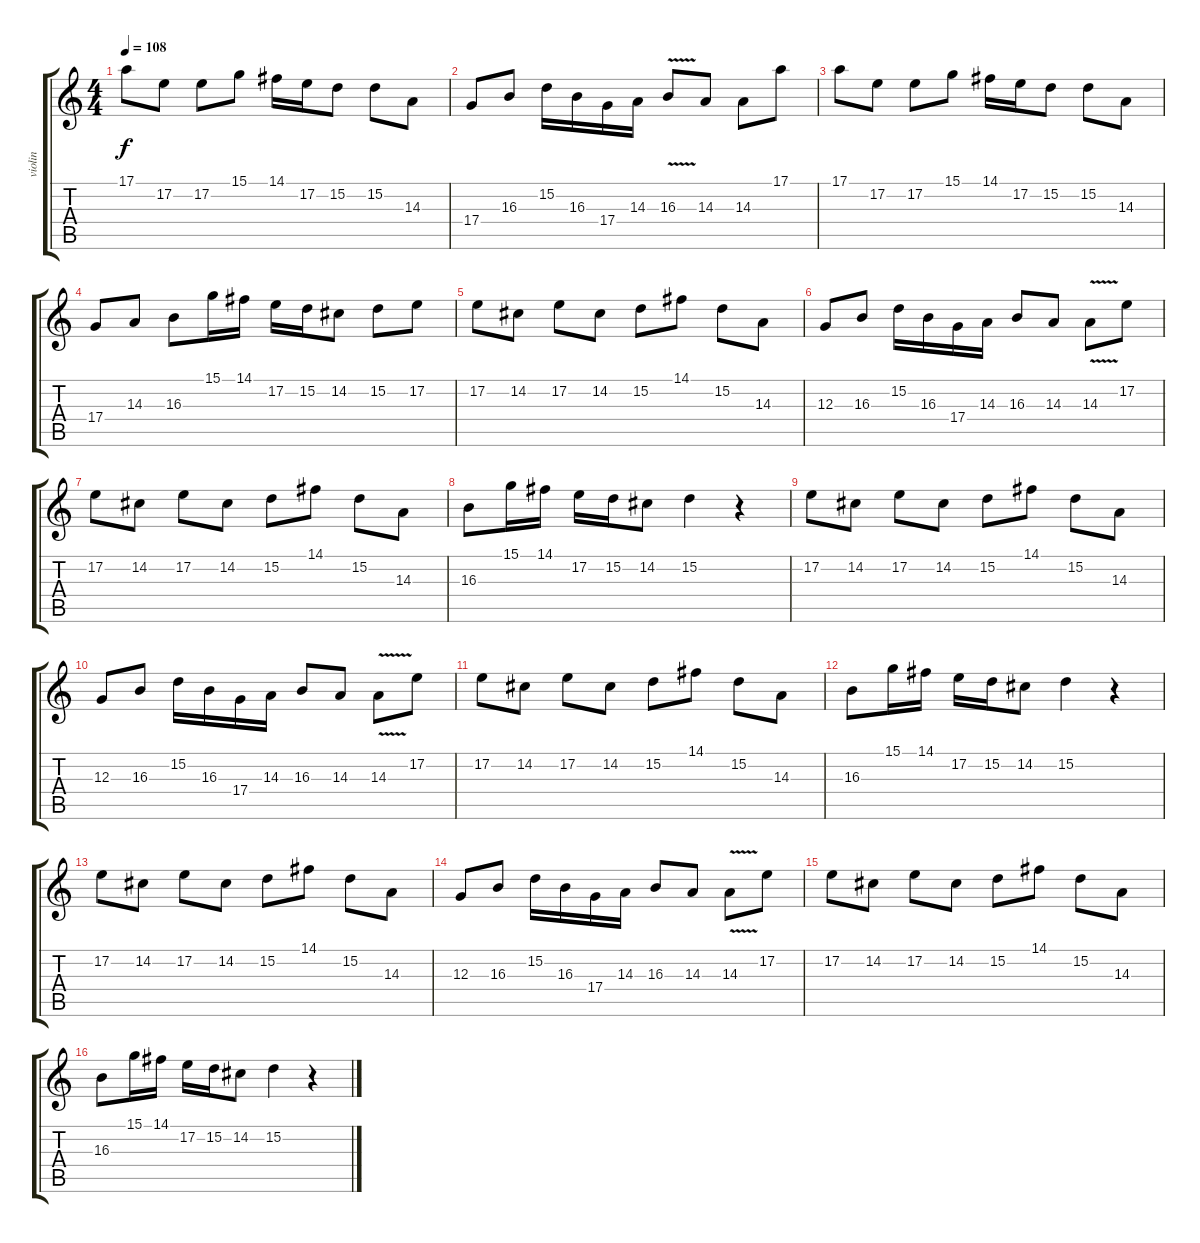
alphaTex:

\track ("violin" "violin") {instrument violin}
\staff {score tabs}
\tuning (E4 B3 G3 D3 A2 E2) {hide}
\ts (4 4)
\tempo 108
\clef g2
\ks c
17.1.8{dy f} 17.2.8 17.2.8 15.1.8 14.1.16 17.2.16 15.2.8 15.2.8 14.3.8 |
17.4.8 16.3.8 15.2.16 16.3.16 17.4.16 14.3.16 16.3{v}.8 14.3.8 14.3.8 17.1.8 |
17.1.8 17.2.8 17.2.8 15.1.8 14.1.16 17.2.16 15.2.8 15.2.8 14.3.8 |
17.4.8 14.3.8 16.3.8 15.1.16 14.1.16 17.2.16 15.2.16 14.2.8 15.2.8 17.2.8 |
17.2.8 14.2.8 17.2.8 14.2.8 15.2.8 14.1.8 15.2.8 14.3.8 |
12.3.8 16.3.8 15.2.16 16.3.16 17.4.16 14.3.16 16.3.8 14.3.8 14.3{v}.8 17.2.8 |
17.2.8 14.2.8 17.2.8 14.2.8 15.2.8 14.1.8 15.2.8 14.3.8 |
16.3.8 15.1.16 14.1.16 17.2.16 15.2.16 14.2.8 15.2.4 r.4 |
17.2.8 14.2.8 17.2.8 14.2.8 15.2.8 14.1.8 15.2.8 14.3.8 |
12.3.8 16.3.8 15.2.16 16.3.16 17.4.16 14.3.16 16.3.8 14.3.8 14.3{v}.8 17.2.8 |
17.2.8 14.2.8 17.2.8 14.2.8 15.2.8 14.1.8 15.2.8 14.3.8 |
16.3.8 15.1.16 14.1.16 17.2.16 15.2.16 14.2.8 15.2.4 r.4 |
17.2.8 14.2.8 17.2.8 14.2.8 15.2.8 14.1.8 15.2.8 14.3.8 |
12.3.8 16.3.8 15.2.16 16.3.16 17.4.16 14.3.16 16.3.8 14.3.8 14.3{v}.8 17.2.8 |
17.2.8 14.2.8 17.2.8 14.2.8 15.2.8 14.1.8 15.2.8 14.3.8 |
16.3.8 15.1.16 14.1.16 17.2.16 15.2.16 14.2.8 15.2.4 r.4
